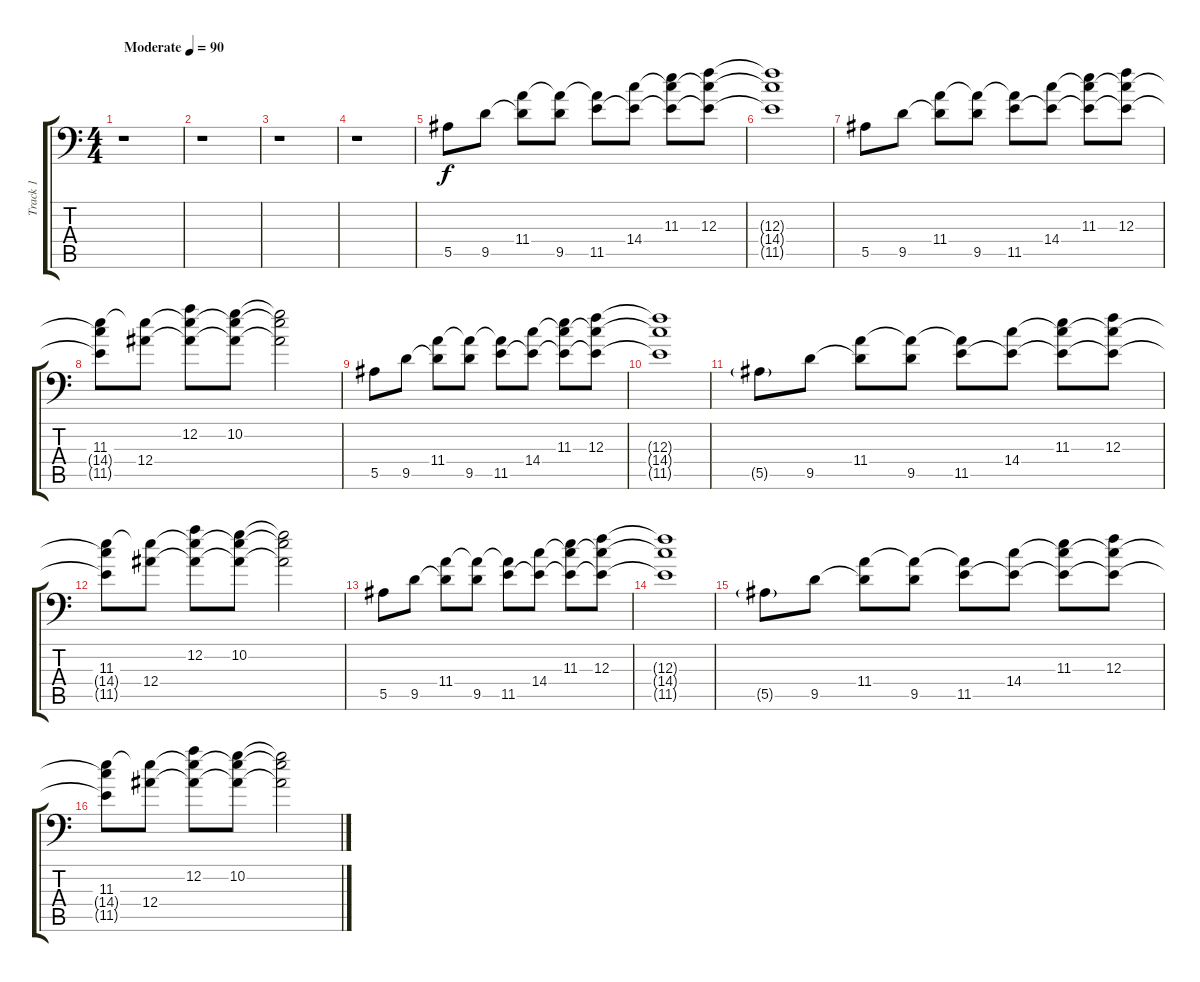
\track ("Track 1" "Track 1") {instrument electricguitarjazz}
\staff {score tabs}
\tuning (D4 A3 F3 Bb2 F2 Bb1) {hide}
\ts (4 4)
\tempo (90 "Moderate")
\clef f4
\ks c
r.1{dy f instrument electricguitarjazz} |
r.1 |
r.1 |
r.1 |
5.5.8 9.5.8 (11.4 9.5{t}).8 (11.4{t} 9.5).8 (11.4{t} 11.5).8 (14.4 11.5{t}).8 (11.3 14.4{t} 11.5{t}).8 (12.3 14.4{t} 11.5{t}).8 |
(12.3{t} 14.4{t} 11.5{t}).1 |
5.5.8 9.5.8 (11.4 9.5{t}).8 (11.4{t} 9.5).8 (11.4{t} 11.5).8 (14.4 11.5{t}).8 (11.3 14.4{t} 11.5{t}).8 (12.3 14.4{t} 11.5{t}).8 |
(11.3 14.4{t} 11.5{t}).8 (11.3{t} 12.4).8 (12.2 11.3{t} 12.4{t}).8 (10.2 11.3{t} 12.4{t}).8 (10.2{t} 11.3{t} 12.4{t}).2 |
5.5.8 9.5.8 (11.4 9.5{t}).8 (11.4{t} 9.5).8 (11.4{t} 11.5).8 (14.4 11.5{t}).8 (11.3 14.4{t} 11.5{t}).8 (12.3 14.4{t} 11.5{t}).8 |
(12.3{t} 14.4{t} 11.5{t}).1 |
5.5{g}.8 9.5.8 (11.4 9.5{t}).8 (11.4{t} 9.5).8 (11.4{t} 11.5).8 (14.4 11.5{t}).8 (11.3 14.4{t} 11.5{t}).8 (12.3 14.4{t} 11.5{t}).8 |
(11.3 14.4{t} 11.5{t}).8 (11.3{t} 12.4).8 (12.2 11.3{t} 12.4{t}).8 (10.2 11.3{t} 12.4{t}).8 (10.2{t} 11.3{t} 12.4{t}).2 |
5.5.8 9.5.8 (11.4 9.5{t}).8 (11.4{t} 9.5).8 (11.4{t} 11.5).8 (14.4 11.5{t}).8 (11.3 14.4{t} 11.5{t}).8 (12.3 14.4{t} 11.5{t}).8 |
(12.3{t} 14.4{t} 11.5{t}).1 |
5.5{g}.8 9.5.8 (11.4 9.5{t}).8 (11.4{t} 9.5).8 (11.4{t} 11.5).8 (14.4 11.5{t}).8 (11.3 14.4{t} 11.5{t}).8 (12.3 14.4{t} 11.5{t}).8 |
(11.3 14.4{t} 11.5{t}).8 (11.3{t} 12.4).8 (12.2 11.3{t} 12.4{t}).8 (10.2 11.3{t} 12.4{t}).8 (10.2{t} 11.3{t} 12.4{t}).2
